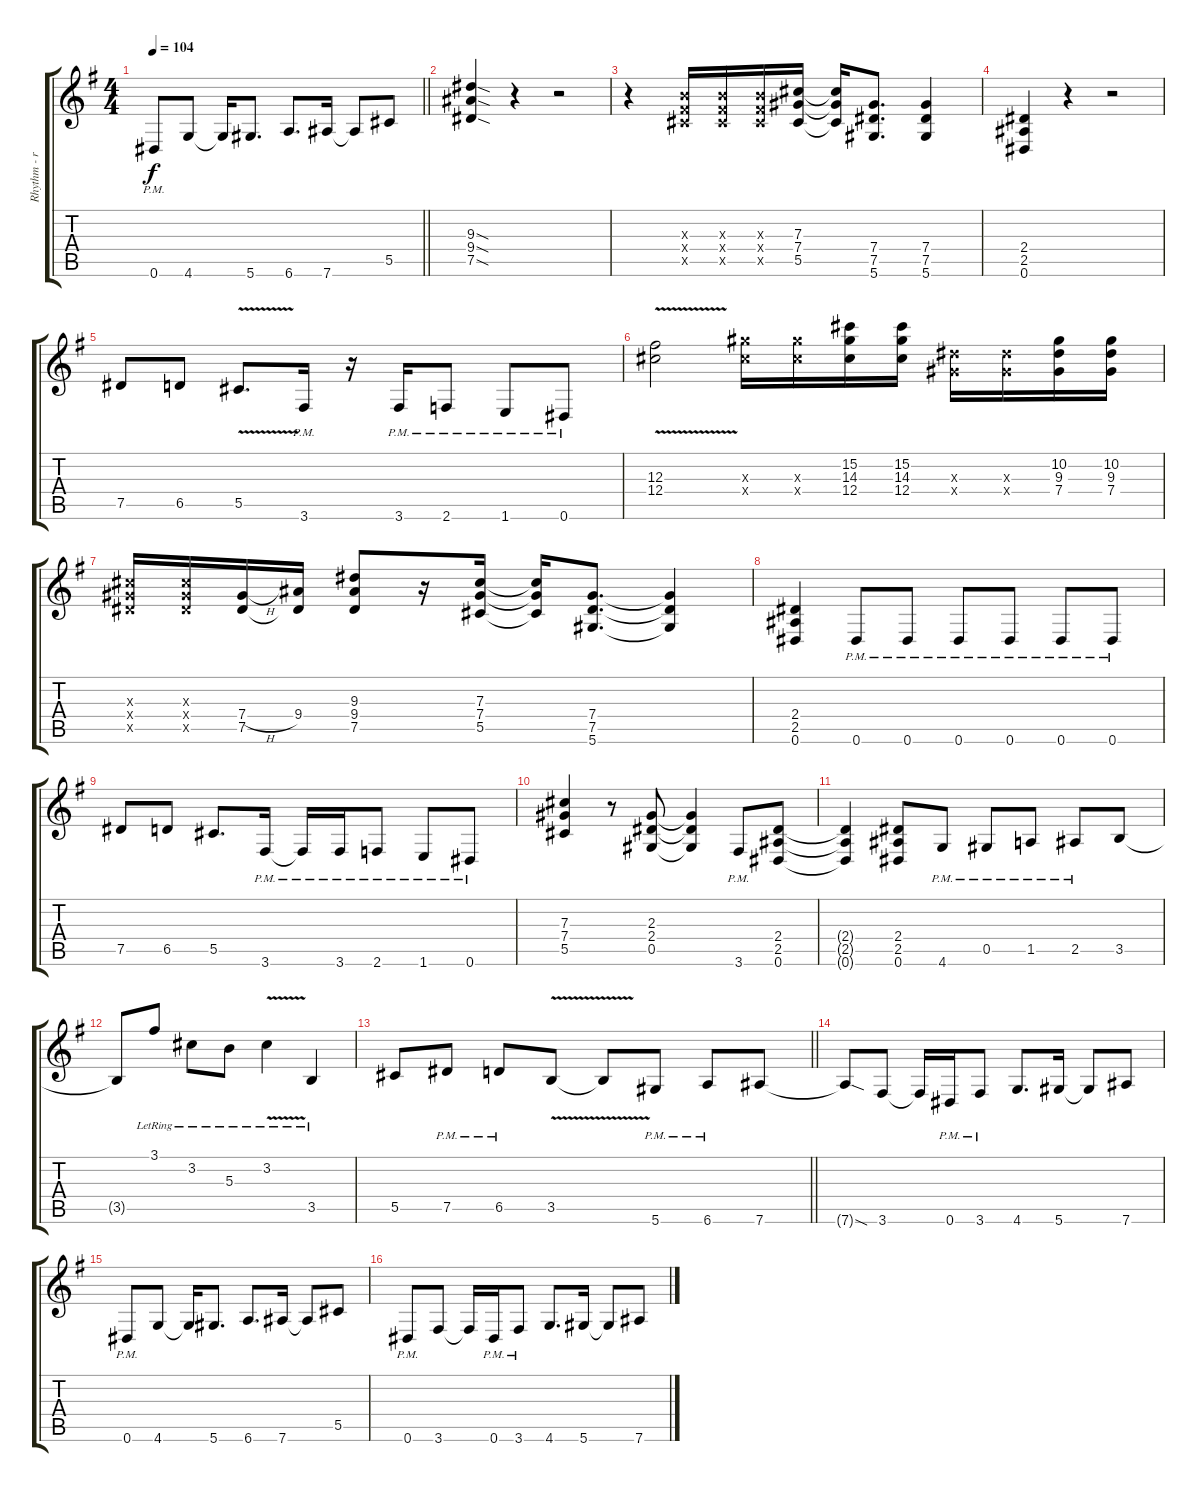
\track ("Rhythm - right" "Rhythm - r") {instrument distortionguitar}
\staff {score tabs}
\tuning (Eb4 Bb3 Gb3 Db3 Ab2 Eb2) {hide}
\ts (4 4)
\tempo 104
\clef g2
\barLineRight lightlight
\ks g
0.6{pm}.8{dy f} 4.6.8 4.6{t}.16 5.6.8{d} 6.6.8{d} 7.6.16 7.6{t}.8 5.5.8 |
(9.3{sod} 9.4{sod} 7.5{sod}).4 r.4 r.2 |
r.4 (5.3{x} 5.4{x} 5.5{x}).16 (5.3{x} 5.4{x} 5.5{x}).16 (5.3{x} 5.4{x} 5.5{x}).16 (7.3 7.4 5.5).16 (7.3{t} 7.4{t} 5.5{t}).16 (7.4 7.5 5.6).8{d} (7.4 7.5 5.6).4 |
(2.4 2.5 0.6).4 r.4 r.2 |
7.5.8 6.5.8 5.5{v}.8{d} 3.6{pm}.16 r.16 3.6{pm}.16 2.6{pm}.8 1.6{pm}.8 0.6{pm}.8 |
(12.3{v} 12.4{v}).2 (14.3{x} 12.4{x}).16 (14.3{x} 12.4{x}).16 (15.2 14.3 12.4).16 (15.2 14.3 12.4).16 (9.3{x} 7.4{x}).16 (9.3{x} 7.4{x}).16 (10.2 9.3 7.4).16 (10.2 9.3 7.4).16 |
(7.3{x} 7.4{x} 7.5{x}).16 (7.3{x} 7.4{x} 7.5{x}).16 (7.4{h} 7.5).16 (9.4 7.5{t}).16 (9.3 9.4 7.5).8 r.16 (7.3 7.4 5.5).16 (7.3{t} 7.4{t} 5.5{t}).16 (7.4 7.5 5.6).8{d} (7.4{t} 7.5{t} 5.6{t}).4 |
(2.4 2.5 0.6).4 0.6{pm}.8 0.6{pm}.8 0.6{pm}.8 0.6{pm}.8 0.6{pm}.8 0.6{pm}.8 |
7.5.8 6.5.8 5.5.8{d} 3.6{pm}.16 3.6{pm t}.16 3.6{pm}.16 2.6{pm}.8 1.6{pm}.8 0.6{pm}.8 |
(7.3 7.4 5.5).4 r.8 (2.3 2.4 0.5).8 (2.3{t} 2.4{t} 0.5{t}).4 3.6{pm}.8 (2.4 2.5 0.6).8 |
(2.4{t} 2.5{t} 0.6{t}).4 (2.4 2.5 0.6).8 4.6{pm}.8 0.5{pm}.8 1.5{pm}.8 2.5{pm}.8 3.5.8 |
3.5{t}.8 3.1{lr}.8 3.2{lr}.8 5.3{lr}.8 3.2{v lr}.4 3.5{lr}.4 |
\barLineRight lightlight
5.5.8 7.5{pm}.8 6.5{pm}.8 3.5{v}.8 3.5{t}.8 5.6{pm}.8 6.6{pm}.8 7.6.8 |
7.6{sod t}.8 3.6.8 3.6{t}.16 0.6{pm}.16 3.6{pm}.8 4.6.8{d} 5.6.16 5.6{t}.8 7.6.8 |
0.6{pm}.8 4.6.8 4.6{t}.16 5.6.8{d} 6.6.8{d} 7.6.16 7.6{t}.8 5.5.8 |
0.6{pm}.8 3.6.8 3.6{t}.16 0.6{pm}.16 3.6{pm}.8 4.6.8{d} 5.6.16 5.6{t}.8 7.6.8
